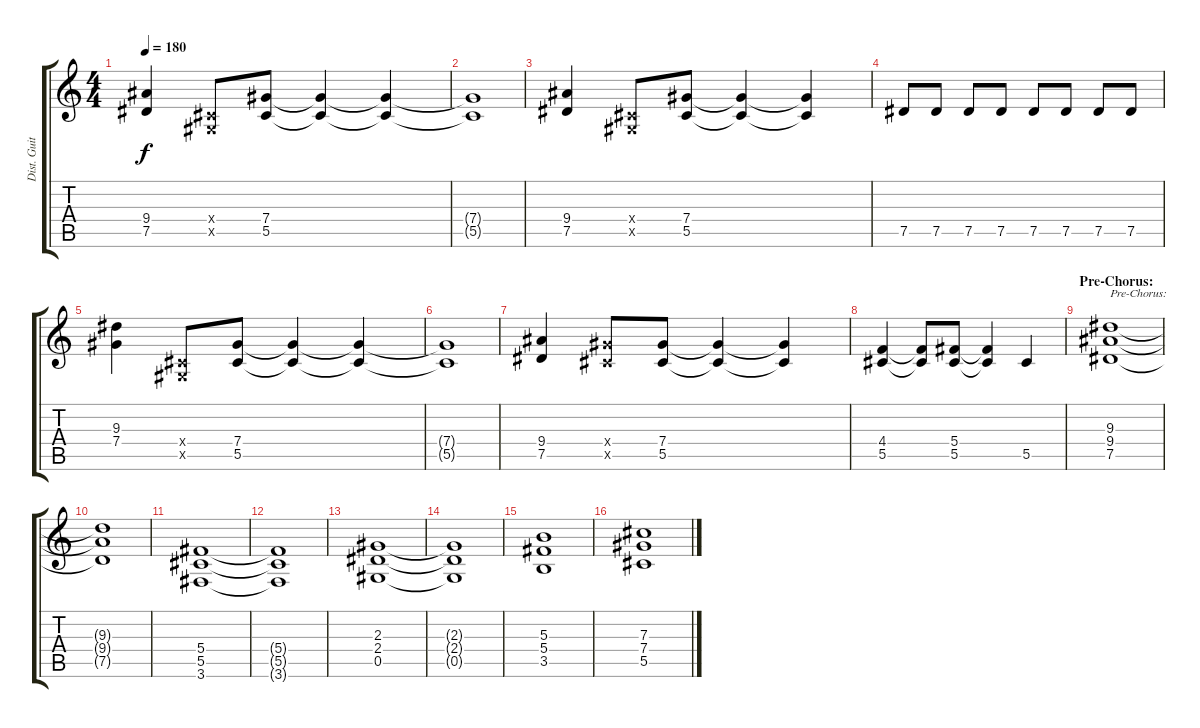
\track ("Dist. Guitar 1" "Dist. Guit") {instrument distortionguitar}
\staff {score tabs}
\tuning (Eb4 Bb3 Gb3 Db3 Ab2 Eb2) {hide}
\ts (4 4)
\tempo 180
\clef g2
\ks c
(9.4 7.5).4{dy f} (0.4{x} 0.5{x}).8 (7.4 5.5).8 (7.4{t} 5.5{t}).4 (7.4{t} 5.5{t}).4 |
(7.4{t} 5.5{t}).1 |
(9.4 7.5).4 (0.4{x} 0.5{x}).8 (7.4 5.5).8 (7.4{t} 5.5{t}).4 (7.4{t} 5.5{t}).4 |
7.5.8 7.5.8 7.5.8 7.5.8 7.5.8 7.5.8 7.5.8 7.5.8 |
(9.3 7.4).4 (0.4{x} 0.5{x}).8 (7.4 5.5).8 (7.4{t} 5.5{t}).4 (7.4{t} 5.5{t}).4 |
(7.4{t} 5.5{t}).1 |
(9.4 7.5).4 (7.4{x} 5.5{x}).8 (7.4 5.5).8 (7.4{t} 5.5{t}).4 (7.4{t} 5.5{t}).4 |
(4.4 5.5).4 (4.4{t} 5.5{t}).8 (5.4 5.5).8 (5.4{t} 5.5{t}).4 5.5.4 |
\section ("" "Pre-Chorus:")
(9.3 9.4 7.5).1{txt "Pre-Chorus:"} |
(9.3{t} 9.4{t} 7.5{t}).1 |
(5.4 5.5 3.6).1 |
(5.4{t} 5.5{t} 3.6{t}).1 |
(2.3 2.4 0.5).1 |
(2.3{t} 2.4{t} 0.5{t}).1 |
(5.3 5.4 3.5).1 |
(7.3 7.4 5.5).1
